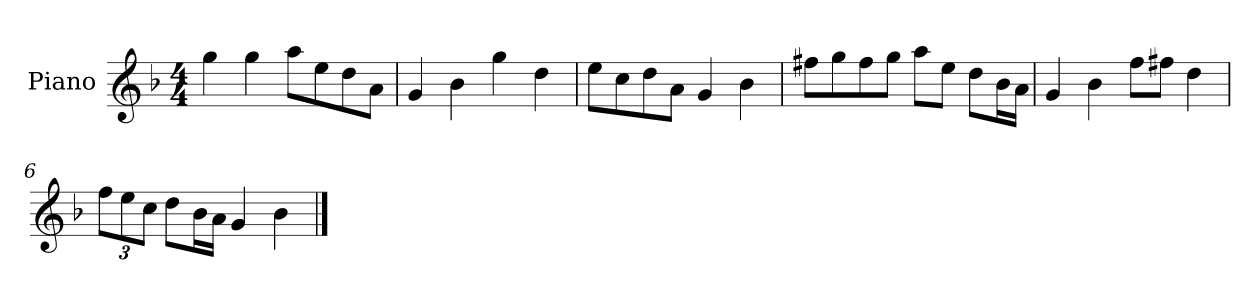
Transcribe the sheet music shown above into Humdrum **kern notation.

**kern
*part1
*staff1
*I"Piano
*I'P-no
*clefG2
*k[b-]
*M4/4
*MM90
=1
4gg\
4gg\
8aa\L
8ee\
8dd\
8a\J
=2
4g/
4b-\
4gg\
4dd\
=3
8ee\L
8cc\
8dd\
8a\J
4g/
4b-\
=4
8ff#X\L
8gg\
8ff#\
8gg\J
8aa\L
8ee\J
8dd\L
16b-\L
16a\JJ
=5
4g/
4b-\
8ff\L
8ff#X\J
4dd\
!!LO:LB:g=z
=6
*Xbrackettup
12ff\L
12ee\
12cc\J
8dd\L
16b-\L
16a\JJ
4g/
4b-\
==
*-
